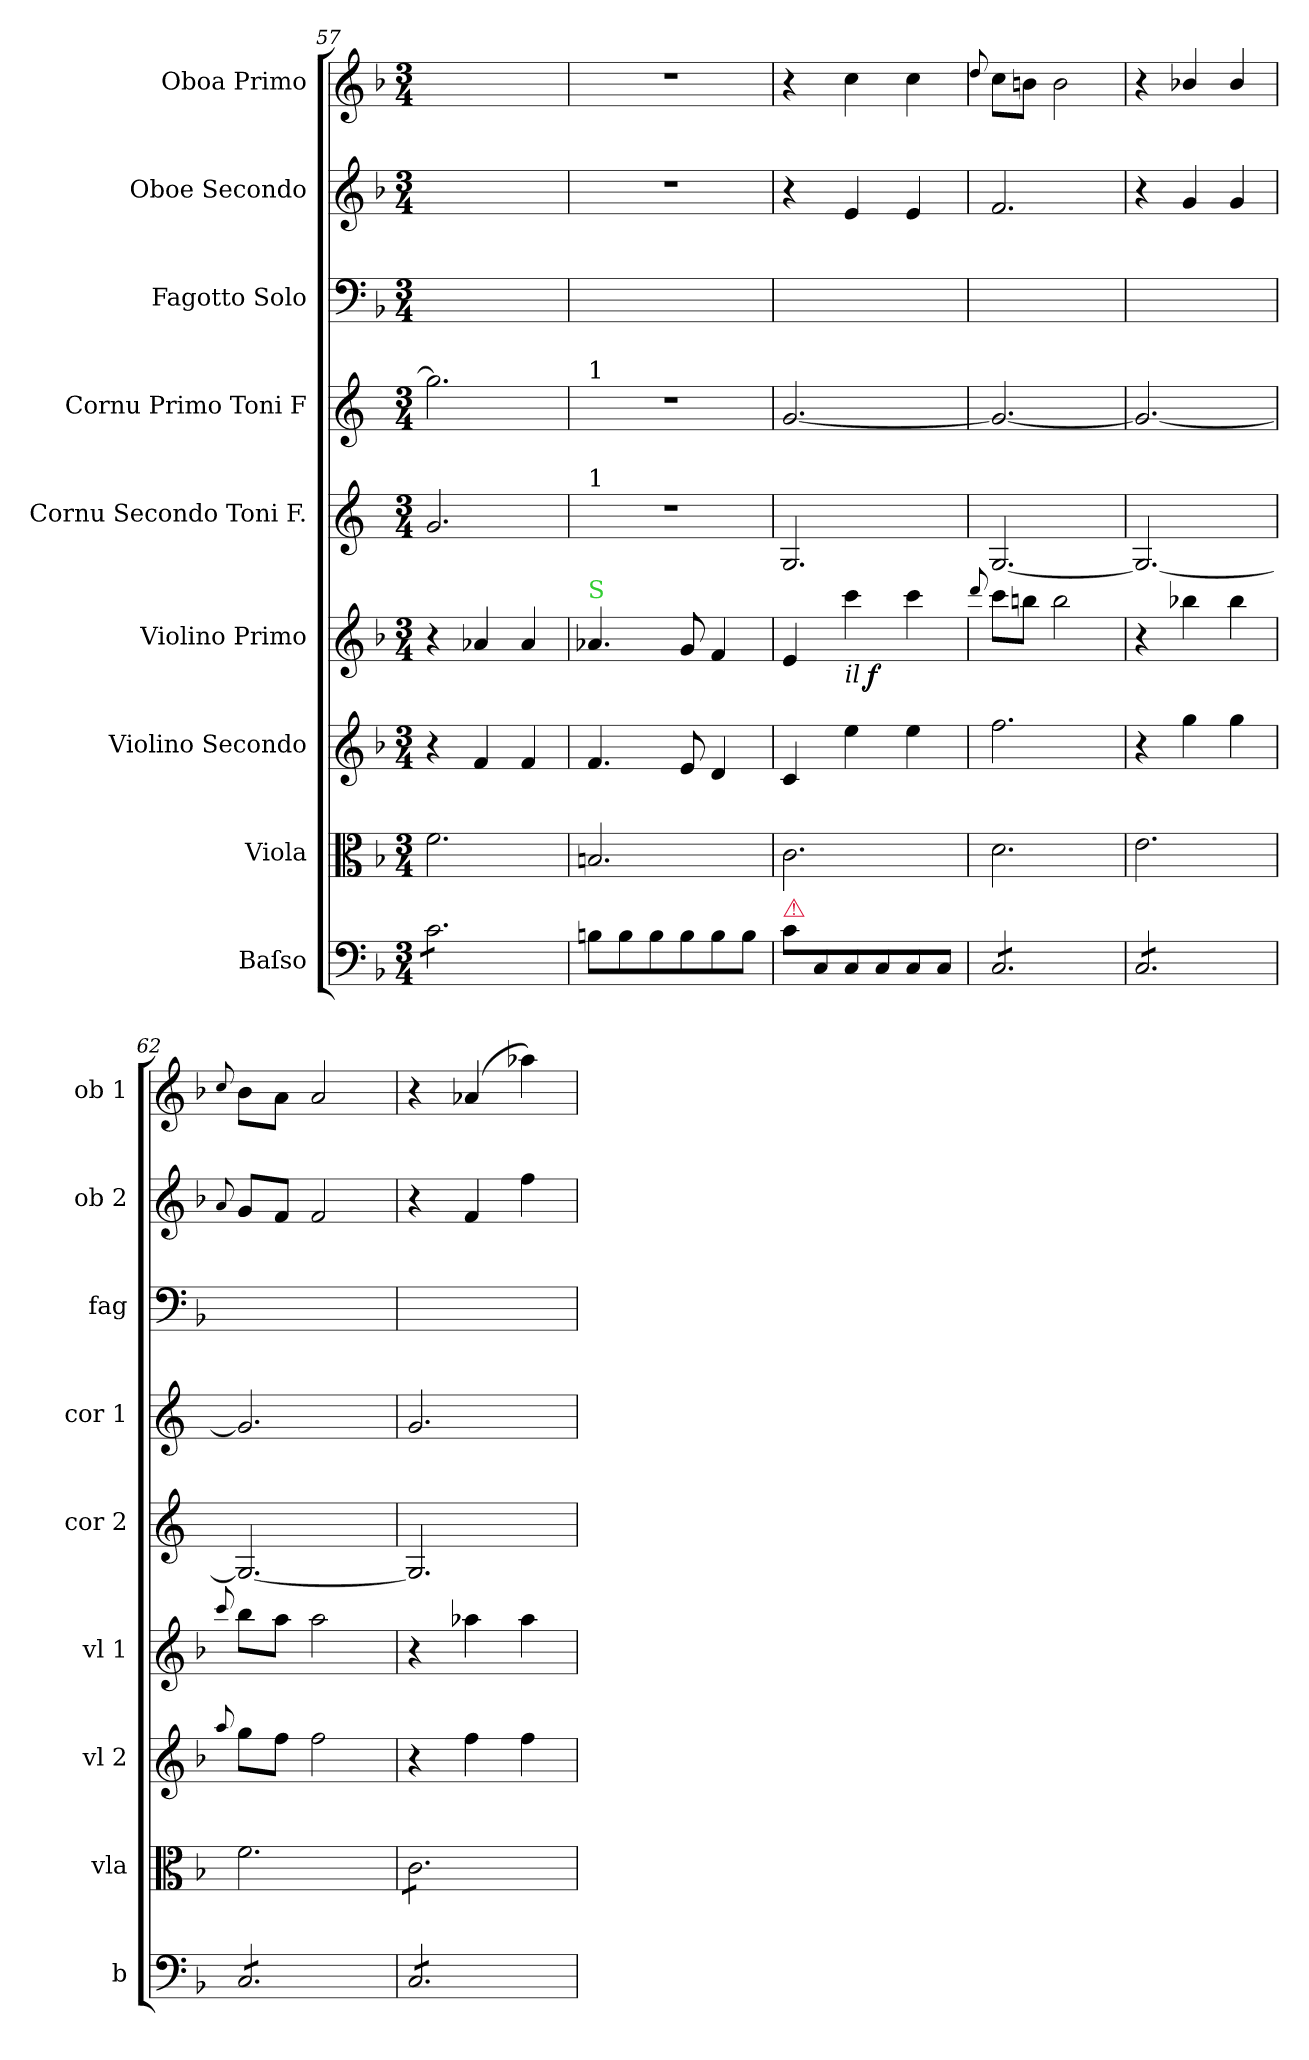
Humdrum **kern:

**kern	**dynam	**kern	**dynam	**kern	**dynam	**kern	**dynam	**kern	**dynam	**kern	**dynam	**kern	**kern	**dynam	**kern	**dynam
*part9	*part9	*part8	*part8	*part7	*part7	*part6	*part6	*part5	*part5	*part4	*part4	*part3	*part2	*part2	*part1	*part1
*staff9	*staff9	*staff8	*staff8	*staff7	*staff7	*staff6	*staff6	*staff5	*staff5	*staff4	*staff4	*staff3	*staff2	*staff2	*staff1	*staff1
*I"Baſso	*	*I"Viola	*	*I"Violino Secondo	*	*I"Violino Primo	*	*I"Cornu Secondo Toni F.	*	*I"Cornu Primo Toni F	*	*I"Fagotto Solo	*I"Oboe Secondo	*	*I"Oboa Primo	*
*I'b	*	*I'vla	*	*I'vl 2	*	*I'vl 1	*	*I'cor 2	*	*I'cor 1	*	*I'fag	*I'ob 2	*	*I'ob 1	*
*clefF4	*	*clefC3	*	*clefG2	*	*clefG2	*	*clefG2	*	*clefG2	*	*clefF4	*clefG2	*	*clefG2	*
*	*	*	*	*	*	*	*	*ITrd4c7	*	*ITrd4c7	*	*	*	*	*	*
*k[b-]	*	*k[b-]	*	*k[b-]	*	*k[b-]	*	*k[b-]	*	*k[b-]	*	*k[b-]	*k[b-]	*	*k[b-]	*
*F:	*	*F:	*	*F:	*	*F:	*	*F:	*	*F:	*	*F:	*F:	*	*F:	*
*M3/4	*	*M3/4	*	*M3/4	*	*M3/4	*	*M3/4	*	*M3/4	*	*M3/4	*M3/4	*	*M3/4	*
=57	=57	=57	=57	=57	=57	=57	=57	=57	=57	=57	=57	=57	=57	=57	=57	=57
*tremolo	*	*	*	*	*	*	*	*	*	*	*	*	*	*	*	*
8c\L	.	2.f\	.	4r	.	4r	.	2.c/	.	2.cc\]	.	2.ryy	2.ryy	.	2.ryy	.
8c\	.	.	.	.	.	.	.	.	.	.	.	.	.	.	.	.
8c\	.	.	.	4f/	.	4a-X/	.	.	.	.	.	.	.	.	.	.
8c\	.	.	.	.	.	.	.	.	.	.	.	.	.	.	.	.
8c\	.	.	.	4f/	.	4a-/	.	.	.	.	.	.	.	.	.	.
8c\J	.	.	.	.	.	.	.	.	.	.	.	.	.	.	.	.
*Xtremolo	*	*	*	*	*	*	*	*	*	*	*	*	*	*	*	*
=58	=58	=58	=58	=58	=58	=58	=58	=58	=58	=58	=58	=58	=58	=58	=58	=58
!	!	!	!	!	!	!	!	!	!	!LO:TX:a:t=1	!	!	!	!	!	!
!	!	!	!	!	!	!	!	!LO:TX:a:t=1	!	!	!	!	!	!	!	!
!	!	!	!	!	!	!LO:TX:a:color=limegreen:t=S	!	!	!	!	!	!	!	!	!	!
8Bn\L	.	2.Bn/	.	4.f/	.	4.a-X/	.	2.r	.	2.r	.	2.ryy	2.r	.	2.r	.
8B\	.	.	.	.	.	.	.	.	.	.	.	.	.	.	.	.
8B\	.	.	.	.	.	.	.	.	.	.	.	.	.	.	.	.
8B\	.	.	.	8e/	.	8g/	.	.	.	.	.	.	.	.	.	.
8B\	.	.	.	4d/	.	4f/	.	.	.	.	.	.	.	.	.	.
8B\J	.	.	.	.	.	.	.	.	.	.	.	.	.	.	.	.
=59	=59	=59	=59	=59	=59	=59	=59	=59	=59	=59	=59	=59	=59	=59	=59	=59
!LO:TX:a:color=crimson:t=⚠	!	!	!	!	!	!	!	!	!	!	!	!	!	!	!	!
!	!LO:DY:b	!	!LO:DY:b	!	!	!	!	!	!LO:DY:a	!	!LO:DY:b	!	!	!	!	!
8c\L	il for	2.c\	il for	4c/	.	4e/	.	2.C/	rinfor	[2.c/	rinfor	2.ryy	4r	.	4r	.
8C/	.	.	.	.	.	.	.	.	.	.	.	.	.	.	.	.
!	!	!	!	!	!	!	!LO:DY:b:t=il %s	!	!	!	!	!	!	!LO:DY:b	!	!LO:DY:b
8C/	.	.	.	4ee\	.	4ccc\	f	.	.	.	.	.	4e/	rinfor	4cc\	rinfor
8C/	.	.	.	.	.	.	.	.	.	.	.	.	.	.	.	.
!	!	!	!	!	!LO:DY:b	!	!	!	!	!	!	!	!	!	!	!
8C/	.	.	.	4ee\	rinfor	4ccc\	.	.	.	.	.	.	4e/	.	4cc\	.
8C/J	.	.	.	.	.	.	.	.	.	.	.	.	.	.	.	.
=60	=60	=60	=60	=60	=60	=60	=60	=60	=60	=60	=60	=60	=60	=60	=60	=60
.	.	.	.	.	.	8qqddd/	.	.	.	.	.	.	.	.	8qqdd/	.
*tremolo	*	*	*	*	*	*	*	*	*	*	*	*	*	*	*	*
8C/L	.	2.d\	.	2.ff\	.	8ccc\L	.	[2.C/	.	2.c/_	.	2.ryy	2.f/	.	8cc\L	.
8C/	.	.	.	.	.	8bbn\J	.	.	.	.	.	.	.	.	8bn\J	.
8C/	.	.	.	.	.	2bb\	.	.	.	.	.	.	.	.	2b\	.
8C/	.	.	.	.	.	.	.	.	.	.	.	.	.	.	.	.
8C/	.	.	.	.	.	.	.	.	.	.	.	.	.	.	.	.
8C/J	.	.	.	.	.	.	.	.	.	.	.	.	.	.	.	.
=61	=61	=61	=61	=61	=61	=61	=61	=61	=61	=61	=61	=61	=61	=61	=61	=61
8C/L	.	2.e\	.	4r	.	4r	.	2.C/_	.	2.c/_	.	2.ryy	4r	.	4r	.
8C/	.	.	.	.	.	.	.	.	.	.	.	.	.	.	.	.
8C/	.	.	.	4gg\	.	4bb-X\	.	.	.	.	.	.	4g/	.	4b-X/	.
8C/	.	.	.	.	.	.	.	.	.	.	.	.	.	.	.	.
8C/	.	.	.	4gg\	.	4bb-\	.	.	.	.	.	.	4g/	.	4b-/	.
8C/J	.	.	.	.	.	.	.	.	.	.	.	.	.	.	.	.
=62	=62	=62	=62	=62	=62	=62	=62	=62	=62	=62	=62	=62	=62	=62	=62	=62
.	.	.	.	8qqaa/	.	8qqccc/	.	.	.	.	.	.	8qqa/	.	8qqcc/	.
8C/L	.	2.f\	.	8gg\L	.	8bb-\L	.	2.C/_	.	2.c/]	.	2.ryy	8g/L	.	8b-\L	.
8C/	.	.	.	8ff\J	.	8aa\J	.	.	.	.	.	.	8f/J	.	8a\J	.
8C/	.	.	.	2ff\	.	2aa\	.	.	.	.	.	.	2f/	.	2a/	.
8C/	.	.	.	.	.	.	.	.	.	.	.	.	.	.	.	.
8C/	.	.	.	.	.	.	.	.	.	.	.	.	.	.	.	.
8C/J	.	.	.	.	.	.	.	.	.	.	.	.	.	.	.	.
=63	=63	=63	=63	=63	=63	=63	=63	=63	=63	=63	=63	=63	=63	=63	=63	=63
*	*	*tremolo	*	*	*	*	*	*	*	*	*	*	*	*	*	*
8C/L	.	8c\L	.	4r	.	4r	.	2.C/]	.	2.c/	.	2.ryy	4r	.	4r	.
8C/	.	8c\	.	.	.	.	.	.	.	.	.	.	.	.	.	.
8C/	.	8c\	.	4ff\	.	4aa-X\	.	.	.	.	.	.	4f/	.	(<4a-X/	.
8C/	.	8c\	.	.	.	.	.	.	.	.	.	.	.	.	.	.
8C/	.	8c\	.	4ff\	.	4aa-\	.	.	.	.	.	.	4ff\	.	4aa-X\)	.
8C/J	.	8c\J	.	.	.	.	.	.	.	.	.	.	.	.	.	.
*	*	*Xtremolo	*	*	*	*	*	*	*	*	*	*	*	*	*	*
*Xtremolo	*	*	*	*	*	*	*	*	*	*	*	*	*	*	*	*
=	=	=	=	=	=	=	=	=	=	=	=	=	=	=	=	=
*-	*-	*-	*-	*-	*-	*-	*-	*-	*-	*-	*-	*-	*-	*-	*-	*-
